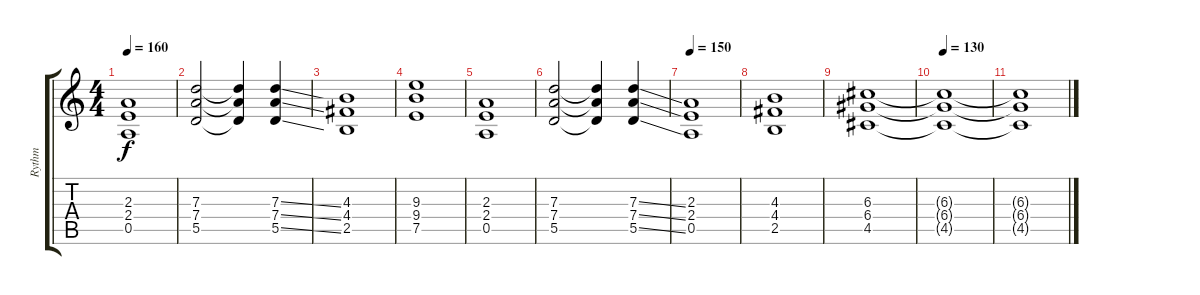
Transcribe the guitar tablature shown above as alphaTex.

\track ("Rythm" "Rythm") {instrument distortionguitar}
\staff {score tabs}
\tuning (E4 B3 G3 D3 A2 E2) {hide}
\ts (4 4)
\tempo 160
\clef g2
\ks c
(2.3 2.4 0.5).1{dy f volume 16} |
(7.3 7.4 5.5).2 (7.3{t} 7.4{t} 5.5{t}).4 (7.3{ss} 7.4{ss} 5.5{ss}).4 |
(4.3 4.4 2.5).1 |
(9.3 9.4 7.5).1 |
(2.3 2.4 0.5).1 |
(7.3 7.4 5.5).2 (7.3{t} 7.4{t} 5.5{t}).4 (7.3{ss} 7.4{ss} 5.5{ss}).4 |
\tempo 150
(2.3 2.4 0.5).1 |
(4.3 4.4 2.5).1 |
(6.3 6.4 4.5).1 |
\tempo 130
(6.3{t} 6.4{t} 4.5{t}).1 |
(6.3{t} 6.4{t} 4.5{t}).1
